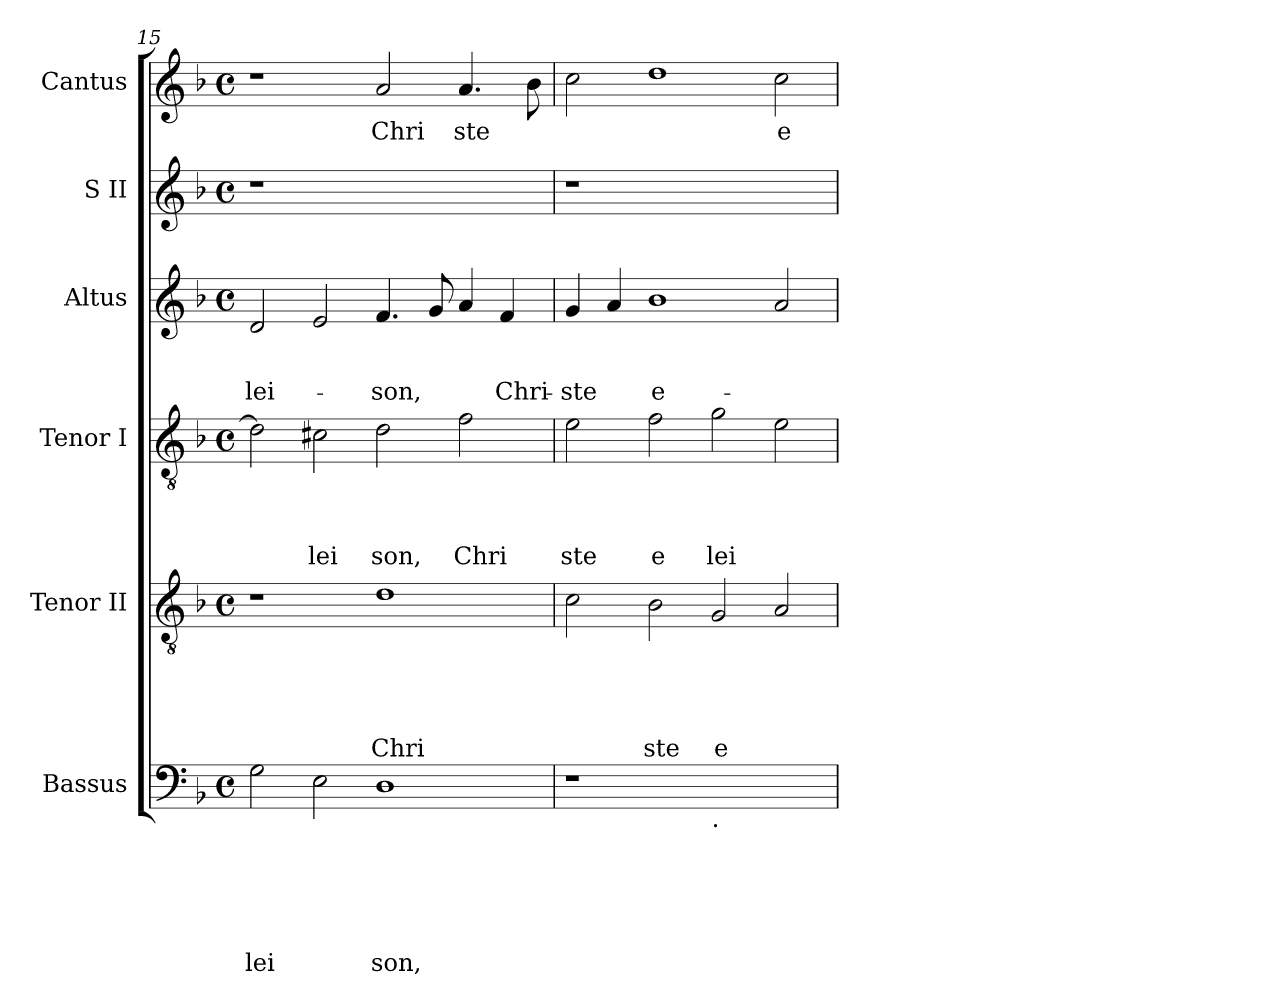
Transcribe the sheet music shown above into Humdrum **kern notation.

**kern	**text	**text	**text	**text	**text	**text	**kern	**text	**text	**text	**text	**text	**kern	**text	**text	**text	**text	**kern	**text	**text	**text	**kern	**kern	**text
*part6	*part6	*part6	*part6	*part6	*part6	*part6	*part5	*part5	*part5	*part5	*part5	*part5	*part4	*part4	*part4	*part4	*part4	*part3	*part3	*part3	*part3	*part2	*part1	*part1
*staff6	*staff6	*staff6	*staff6	*staff6	*staff6	*staff6	*staff5	*staff5	*staff5	*staff5	*staff5	*staff5	*staff4	*staff4	*staff4	*staff4	*staff4	*staff3	*staff3	*staff3	*staff3	*staff2	*staff1	*staff1
*I"Bassus	*	*	*	*	*	*	*I"Tenor II	*	*	*	*	*	*I"Tenor I	*	*	*	*	*I"Altus	*	*	*	*I"S II	*I"Cantus	*
*I'B	*	*	*	*	*	*	*I'T II	*	*	*	*	*	*I'T I	*	*	*	*	*I'A	*	*	*	*	*	*
*clefF4	*	*	*	*	*	*	*clefGv2	*	*	*	*	*	*clefGv2	*	*	*	*	*clefG2	*	*	*	*clefG2	*clefG2	*
*k[b-]	*	*	*	*	*	*	*k[b-]	*	*	*	*	*	*k[b-]	*	*	*	*	*k[b-]	*	*	*	*k[b-]	*k[b-]	*
*F:	*	*	*	*	*	*	*F:	*	*	*	*	*	*F:	*	*	*	*	*F:	*	*	*	*F:	*F:	*
*M4/4	*	*	*	*	*	*	*M4/4	*	*	*	*	*	*M4/4	*	*	*	*	*M4/4	*	*	*	*M4/4	*M4/4	*
*met(c)	*	*	*	*	*	*	*met(c)	*	*	*	*	*	*met(c)	*	*	*	*	*met(c)	*	*	*	*met(c)	*met(c)	*
=15	=15	=15	=15	=15	=15	=15	=15	=15	=15	=15	=15	=15	=15	=15	=15	=15	=15	=15	=15	=15	=15	=15	=15	=15
!	!	!	!	!	!	!LO:LY:b	!	!	!	!	!	!	!	!	!	!	!	!	!	!	!LO:LY:b	!	!	!
2G\	.	.	.	.	.	lei	1r	.	.	.	.	.	2d\]	.	.	.	.	2d/	.	.	-lei-	1r	1r	.
!	!	!	!	!	!	!	!	!	!	!	!	!	!	!	!	!	!LO:LY:b	!	!	!	!	!	!	!
2E\	.	.	.	.	.	.	.	.	.	.	.	.	2c#X\	.	.	.	lei	2e/	.	.	.	.	.	.
!	!	!	!	!	!	!LO:LY:b	!	!	!	!	!	!LO:LY:b	!	!	!	!	!LO:LY:b	!	!	!	!LO:LY:b	!	!	!LO:LY:b
1D	.	.	.	.	.	son,	1d	.	.	.	.	Chri	2d\	.	.	.	son,	4.f/	.	.	-son,	1ryy	2a/	Chri
.	.	.	.	.	.	.	.	.	.	.	.	.	.	.	.	.	.	8g/	.	.	.	.	.	.
!	!	!	!	!	!	!	!	!	!	!	!	!	!	!	!	!	!LO:LY:b	!	!	!	!	!	!	!LO:LY:b
.	.	.	.	.	.	.	.	.	.	.	.	.	2f\	.	.	.	Chri	4a/	.	.	.	.	4.a/	ste
!	!	!	!	!	!	!	!	!	!	!	!	!	!	!	!	!	!	!	!	!	!LO:LY:b	!	!	!
.	.	.	.	.	.	.	.	.	.	.	.	.	.	.	.	.	.	4f/	.	.	Chri-	.	.	.
.	.	.	.	.	.	.	.	.	.	.	.	.	.	.	.	.	.	.	.	.	.	.	8b-\	.
=16	=16	=16	=16	=16	=16	=16	=16	=16	=16	=16	=16	=16	=16	=16	=16	=16	=16	=16	=16	=16	=16	=16	=16	=16
!	!	!	!	!	!	!	!	!	!	!	!	!	!	!	!	!	!LO:LY:b	!	!	!	!LO:LY:b	!	!	!
1r	.	.	.	.	.	.	2c\	.	.	.	.	.	2e\	.	.	.	ste	4g/	.	.	-ste	1r	2cc\	.
.	.	.	.	.	.	.	.	.	.	.	.	.	.	.	.	.	.	4a/	.	.	.	.	.	.
!	!	!	!	!	!	!	!	!	!	!	!	!LO:LY:b	!	!	!	!	!LO:LY:b	!	!	!	!LO:LY:b:rj	!	!	!
.	.	.	.	.	.	.	2B-\	.	.	.	.	ste	2f\	.	.	.	e	1b-	.	.	e-	.	1dd	.
!LO:TX:b:t=.	!	!	!	!	!	!	!	!	!	!	!	!	!	!	!	!	!	!	!	!	!	!	!	!
!	!	!	!	!	!	!	!	!	!	!	!	!LO:LY:b	!	!	!	!	!LO:LY:b	!	!	!	!	!	!	!
1ryy	.	.	.	.	.	.	2G/	.	.	.	.	e	2g\	.	.	.	lei	.	.	.	.	1ryy	.	.
!	!	!	!	!	!	!	!	!	!	!	!	!	!	!	!	!	!	!	!	!	!	!	!	!LO:LY:b
.	.	.	.	.	.	.	2A/	.	.	.	.	.	2e\	.	.	.	.	2a/	.	.	.	.	2cc\	e
=	=	=	=	=	=	=	=	=	=	=	=	=	=	=	=	=	=	=	=	=	=	=	=	=
*-	*-	*-	*-	*-	*-	*-	*-	*-	*-	*-	*-	*-	*-	*-	*-	*-	*-	*-	*-	*-	*-	*-	*-	*-
